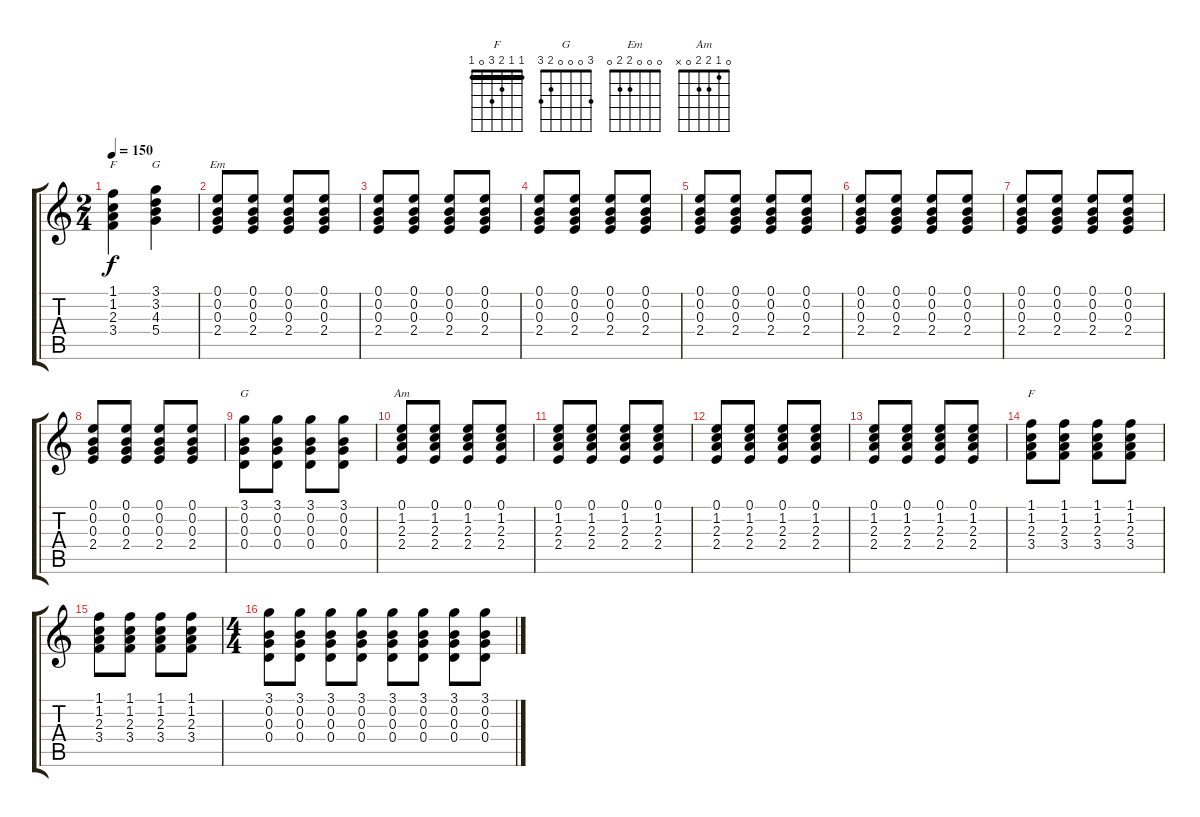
\track "" {instrument distortionguitar}
\staff {score tabs}
\tuning (E4 B3 G3 D3 A2 E2) {hide}
\chord ("F" 1 1 2 3 3 1) {barre 1}
\chord ("G" 3 3 4 5 5 3) {barre 3}
\chord ("Em" 0 0 0 2 2 0)
\chord ("G" 3 0 0 0 2 3)
\chord ("Am" 0 1 2 2 0 x)
\chord ("F" 1 1 2 3 0 1) {barre 1}
\ts (2 4)
\tempo 150
\clef g2
\ks c
(1.1 1.2 2.3 3.4).4{ch "F" dy f} (3.1 3.2 4.3 5.4).4{ch "G"} |
(0.1 0.2 0.3 2.4).8{ch "Em"} (0.1 0.2 0.3 2.4).8 (0.1 0.2 0.3 2.4).8 (0.1 0.2 0.3 2.4).8 |
(0.1 0.2 0.3 2.4).8 (0.1 0.2 0.3 2.4).8 (0.1 0.2 0.3 2.4).8 (0.1 0.2 0.3 2.4).8 |
(0.1 0.2 0.3 2.4).8 (0.1 0.2 0.3 2.4).8 (0.1 0.2 0.3 2.4).8 (0.1 0.2 0.3 2.4).8 |
(0.1 0.2 0.3 2.4).8 (0.1 0.2 0.3 2.4).8 (0.1 0.2 0.3 2.4).8 (0.1 0.2 0.3 2.4).8 |
(0.1 0.2 0.3 2.4).8 (0.1 0.2 0.3 2.4).8 (0.1 0.2 0.3 2.4).8 (0.1 0.2 0.3 2.4).8 |
(0.1 0.2 0.3 2.4).8 (0.1 0.2 0.3 2.4).8 (0.1 0.2 0.3 2.4).8 (0.1 0.2 0.3 2.4).8 |
(0.1 0.2 0.3 2.4).8 (0.1 0.2 0.3 2.4).8 (0.1 0.2 0.3 2.4).8 (0.1 0.2 0.3 2.4).8 |
(3.1 0.2 0.3 0.4).8{ch "G"} (3.1 0.2 0.3 0.4).8 (3.1 0.2 0.3 0.4).8 (3.1 0.2 0.3 0.4).8 |
(0.1 1.2 2.3 2.4).8{ch "Am"} (0.1 1.2 2.3 2.4).8 (0.1 1.2 2.3 2.4).8 (0.1 1.2 2.3 2.4).8 |
(0.1 1.2 2.3 2.4).8 (0.1 1.2 2.3 2.4).8 (0.1 1.2 2.3 2.4).8 (0.1 1.2 2.3 2.4).8 |
(0.1 1.2 2.3 2.4).8 (0.1 1.2 2.3 2.4).8 (0.1 1.2 2.3 2.4).8 (0.1 1.2 2.3 2.4).8 |
(0.1 1.2 2.3 2.4).8 (0.1 1.2 2.3 2.4).8 (0.1 1.2 2.3 2.4).8 (0.1 1.2 2.3 2.4).8 |
(1.1 1.2 2.3 3.4).8{ch "F"} (1.1 1.2 2.3 3.4).8 (1.1 1.2 2.3 3.4).8 (1.1 1.2 2.3 3.4).8 |
(1.1 1.2 2.3 3.4).8 (1.1 1.2 2.3 3.4).8 (1.1 1.2 2.3 3.4).8 (1.1 1.2 2.3 3.4).8 |
\ts (4 4)
(3.1 0.2 0.3 0.4).8 (3.1 0.2 0.3 0.4).8 (3.1 0.2 0.3 0.4).8 (3.1 0.2 0.3 0.4).8 (3.1 0.2 0.3 0.4).8 (3.1 0.2 0.3 0.4).8 (3.1 0.2 0.3 0.4).8 (3.1 0.2 0.3 0.4).8
